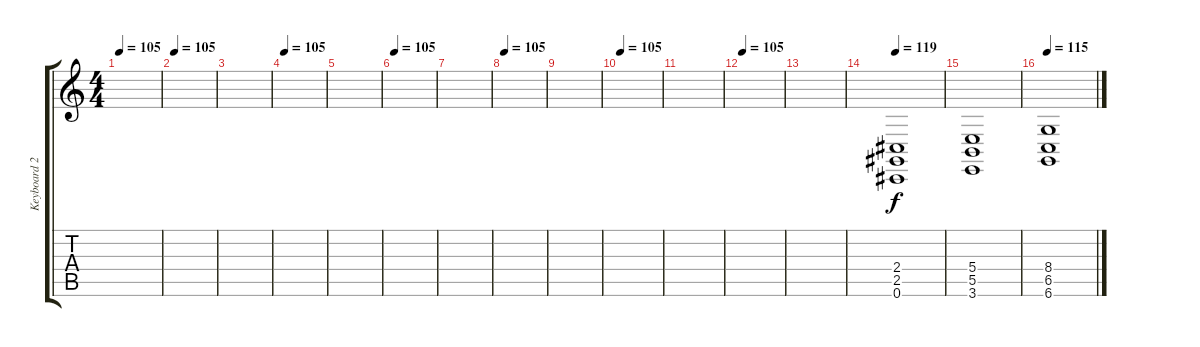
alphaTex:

\track ("Keyboard 2" "Keyboard 2") {instrument stringensemble1}
\staff {score tabs}
\tuning (Db4 Ab3 E3 B2 Gb2 Db2) {hide}
\ts (4 4)
\tempo 105
\clef g2
\ks c
|
\tempo 105
|
|
\tempo 105
|
|
\tempo 105
|
|
\tempo 105
|
|
\tempo 105
|
|
\tempo 105
|
|
\tempo 119
(2.4 2.5 0.6).1 |
(5.4 5.5 3.6).1 |
\tempo 115
(8.4 6.5 6.6).1
